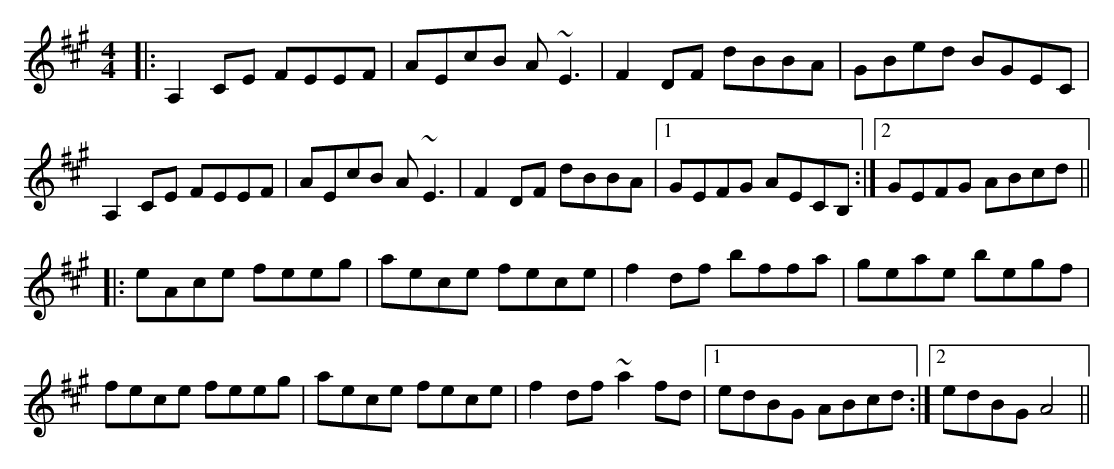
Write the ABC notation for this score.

X:1
M:4/4
K:A
|:A,2CE FEEF|AEcB A~E3|F2DF dBBA|GBed BGEC|
A,2CE FEEF|AEcB A~E3|F2DF dBBA|1 GEFG AECB,:|2 GEFG ABcd||
|:eAce feeg|aece fece|f2df bffa|geae begf|
fece feeg|aece fece|f2df ~a2fd|1 edBG ABcd:|2 edBG A4||
